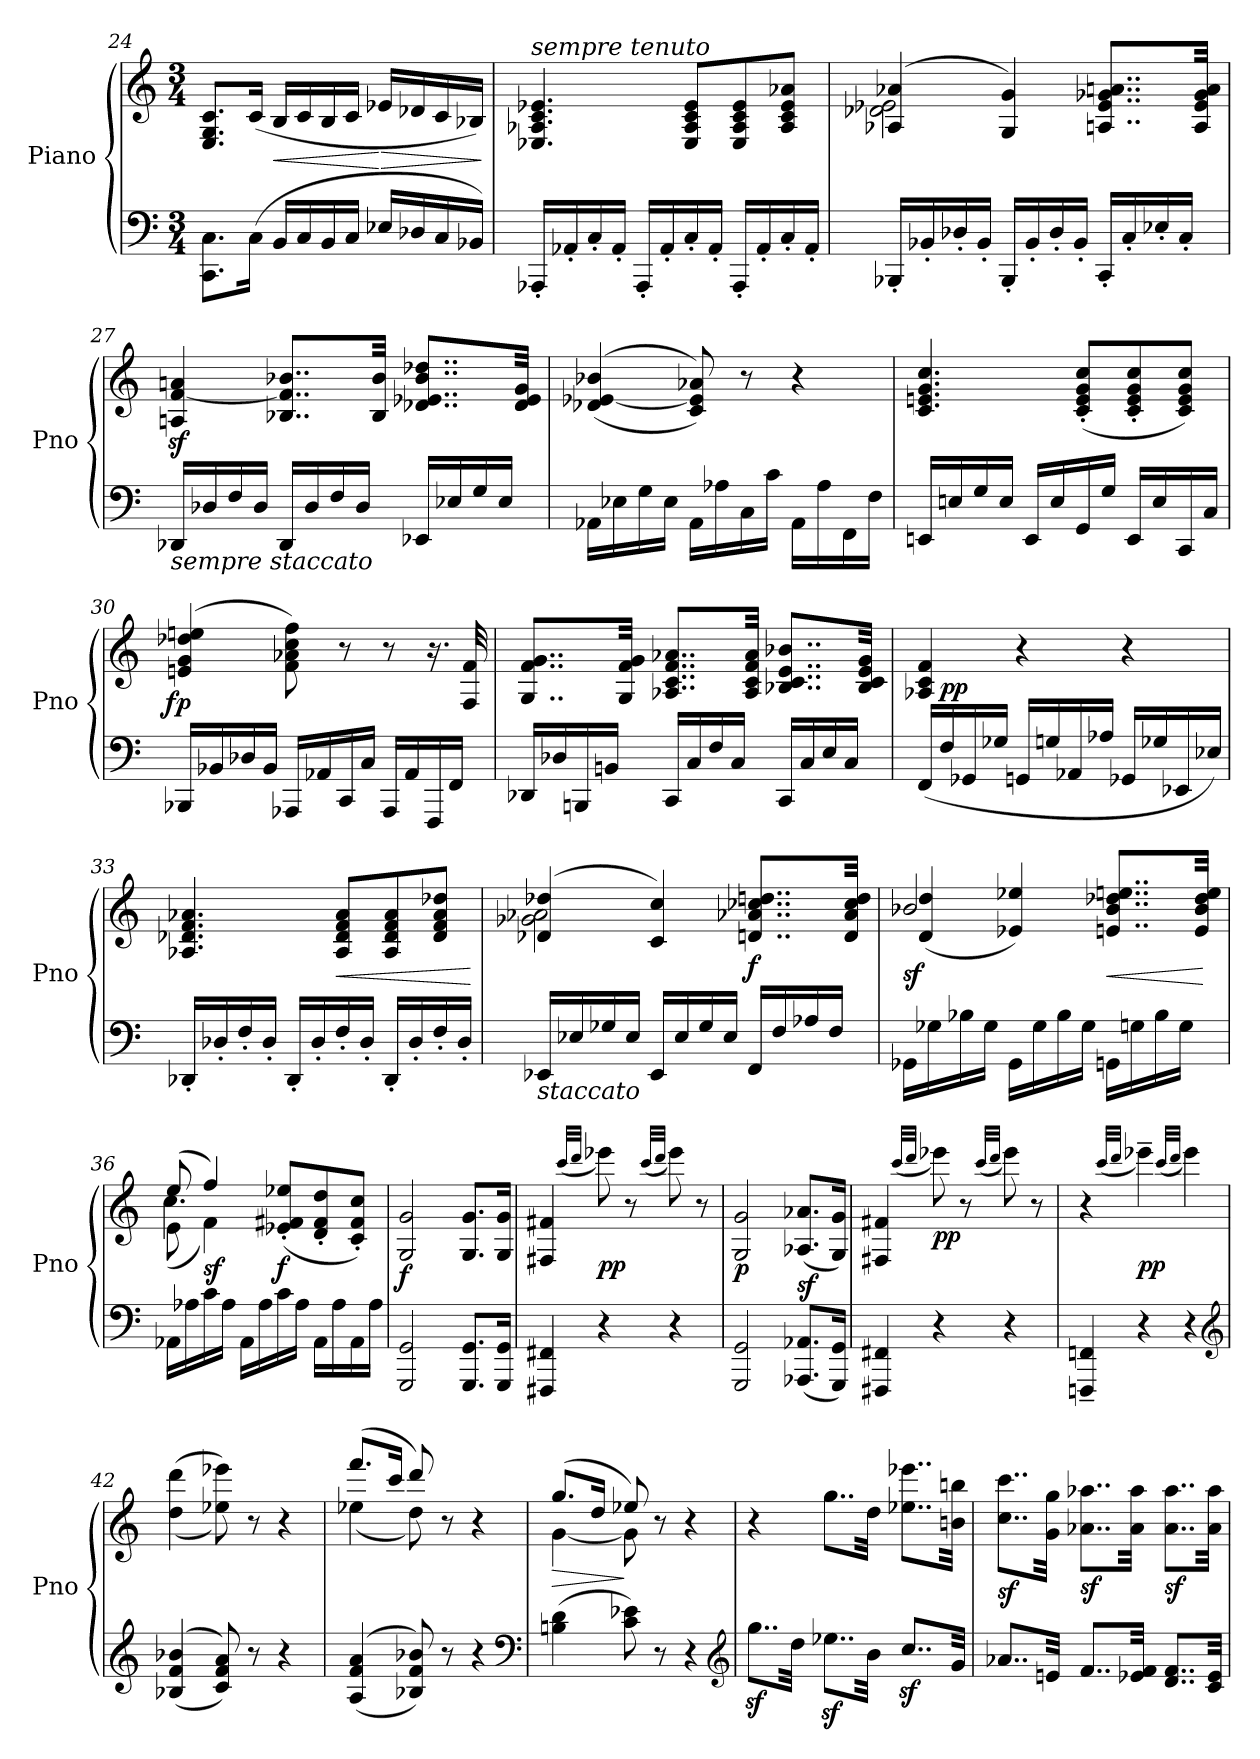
**kern	**kern	**dynam
*part1	*part1	*part1
*staff2	*staff1	*staff1/2
*I"Piano	*	*
*I'Pno	*	*
*clefF4	*clefG2	*
*k[]	*k[]	*
*C:	*C:	*
*M3/4	*M3/4	*
=24	=24	=24
8.CC\ 8.C\L	8.E/ 8.G/ 8.c/L	.
(<16CJk	(>16cJk	.
16BBLL	16BLL	<
16C	16c	.
16BB	16B	.
16CJJ	16cJJ	.
16E-XLL	16e-XLL	[ >
16D-X	16d-X	.
16C	16c	.
16BB-XJJ)	16B-XJJ)	.
.	.	]
=25	=25	=25
!	!LO:TX:a:i:t=sempre tenuto	!
16AAA-X'LL	4.E-X 4.A-X 4.c 4.e-X	.
16AA-X'	.	.
16C'	.	.
16AA-'JJ	.	.
16AAA-'LL	.	.
16AA-'	.	.
16C'	8E- 8A- 8c 8e-L	.
16AA-'JJ	.	.
16AAA-'LL	8E- 8A- 8c 8e-	.
16AA-'	.	.
16C'	8A- 8c 8e- 8a-XJ	.
16AA-'JJ	.	.
=26	=26	=26
*	*^	*
16BBB-X'LL	(4A-X 4a-X	2d-X 2e-X	.
16BB-X'	.	.	.
16D-X'	.	.	.
16BB-'JJ	.	.	.
16BBB-'LL	4G 4g)	.	.
16BB-'	.	.	.
16D-'	.	.	.
16BB-'JJ	.	.	.
16CC'LL	4ryy	8..An 8..e- 8..g-X 8..anL	.
16C'	.	.	.
16E-X'	.	.	.
16C'JJ	.	.	.
.	.	32A 32e- 32g- 32aJkk	.
=27	=27	=27	=27
!LO:TX:b:i:t=sempre staccato	!	!	!
!	!LO:DY:rj	!	!
*	*v	*v	*
16DD-XLL	4Anz> [4fz> 4anz>	.
16D-X	.	.
16F	.	.
16D-JJ	.	.
16DD-LL	8..B-X 8..f] 8..b-XL	.
16D-	.	.
16F	.	.
16D-JJ	.	.
.	32B- 32b-Jkk	.
16EE-XLL	8..d-X 8..e-X 8..b- 8..dd-XL	.
16E-X	.	.
16G	.	.
16E-JJ	.	.
.	32d- 32e- 32gJkk	.
=28	=28	=28
16AA-XLL	(<(>4d-X [4e-X 4b-X	.
16E-X	.	.
16G	.	.
16E-JJ	.	.
16AA-LL	8c 8e-] 8a-X))	.
16A-X	.	.
16C	8r	.
16cJJ	.	.
16AA-\LL	4r	.
16A-\	.	.
16FF\	.	.
16F\JJ	.	.
=29	=29	=29
16EEnLL	4.c 4.en 4.g 4.cc	.
16En	.	.
16G	.	.
16EJJ	.	.
16EELL	.	.
16E	.	.
16GG	(8c' 8e' 8g' 8cc'L	.
16GJJ	.	.
16EELL	8c' 8e' 8g' 8cc'	.
16E	.	.
16CC	8c 8e 8g 8ccJ)	.
16CJJ	.	.
=30	=30	=30
!	!	!LO:DY:cj
16BBB-XLL	(4en 4g 4dd-X 4een	fp
16BB-X	.	.
16D-X	.	.
16BB-JJ	.	.
16AAA-XLL	8f 8a-X 8cc 8ff)	.
16AA-X	.	.
16CC	8r	.
16CJJ	.	.
16AAA-LL	8r	.
16AA-	.	.
16FFF	16.r	.
16FFJJ	.	.
.	32F 32f	.
=31	=31	=31
16DD-XLL	8..G 8..f 8..gL	.
16D-X	.	.
16BBBn	.	.
16BBnJJ	.	.
.	32G 32f 32gJkk	.
16CCLL	8..A-X 8..c 8..f 8..a-XL	.
16C	.	.
16F	.	.
16CJJ	.	.
.	32A- 32c 32f 32a-Jkk	.
16CCLL	8..B-X 8..c 8..e 8..b-XL	.
16C	.	.
16E	.	.
16CJJ	.	.
.	32B- 32c 32e 32gJkk	.
=32	=32	=32
*	*^	*
(16FFLL	4A-X 4c 4f	16ryy	.
16F	.	2ryy	pp
16GG-X	.	.	.
16G-XJJ	.	.	.
16GGn/LL	4r	.	.
16Gn/	.	.	.
16AA-X/	.	.	.
16A-X/JJ	.	.	.
16GG-XLL	4r	.	.
16G-X	.	8.ryy	.
16EE-X	.	.	.
16E-XJJ)	.	.	.
*	*v	*v	*
=33	=33	=33
16DD-X'LL	4.A-X 4.d-X 4.f 4.a-X	.
16D-X'	.	.
16F'	.	.
16D-'JJ	.	.
16DD-'LL	.	.
16D-'	.	.
16F'	8A- 8d- 8f 8a-L	<
16D-'JJ	.	.
16DD-'LL	8A- 8d- 8f 8a-	.
16D-'	.	.
16F'	8d- 8f 8a- 8dd-XJ	.
16D-'JJ	.	.
.	.	[
=34	=34	=34
*	*^	*
!LO:TX:b:i:t=staccato	!	!	!
16EE-XLL	(4d-X 4dd-X	2g-X 2a-X	.
16E-X	.	.	.
16G-X	.	.	.
16E-JJ	.	.	.
16EE-LL	4c 4cc)	.	.
16E-	.	.	.
16G-	.	.	.
16E-JJ	.	.	.
16FFLL	4ryy	8..dn 8..a-X 8..cc-X 8..ddnL	f
16F	.	.	.
16A-X	.	.	.
16FJJ	.	.	.
.	.	32d 32a- 32cc- 32ddJkk	.
=35	=35	=35	=35
16GG-XLL	2b-X/	(4d/ 4dd/	sf
16G-X	.	.	.
16B-X	.	.	.
16G-JJ	.	.	.
16GG-LL	.	4e-X/ 4ee-X/)	.
16G-	.	.	.
16B-	.	.	.
16G-JJ	.	.	.
16GGnLL	8..en 8..b- 8..dd-X 8..eenL	4ryy	<
16Gn	.	.	.
16B-	.	.	.
16GJJ	.	.	.
.	32e 32b- 32dd- 32eeJkk	.	.
*	*v	*v	*
.	.	[
=36	=36	=36
*	*^	*
*	*	*^	*
16AA-XLL	(8ee	(8e	4.cc\	.
16A-X	.	.	.	.
16c	4ff)	4f)	.	sf
16A-JJ	.	.	.	.
16AA-LL	.	.	.	.
16A-	.	.	.	.
16c	(>8e-X'> 8f#X'> 8ee-X'>L	4.ryy	4.ryy	f
16A-JJ	.	.	.	.
16AA-LL	8d'> 8f#'> 8dd'>	.	.	.
16A-	.	.	.	.
16AA-	8c'> 8f#'> 8cc'>J)	.	.	.
16A-JJ	.	.	.	.
*	*v	*v	*v	*
=37	=37	=37
2GGG 2GG	2G 2g	f
8.GGG 8.GGL	8.G 8.gL	.
16GGG 16GGJk	16G 16gJk	.
=38	=38	=38
4FFF#X 4FF#X	4F#X 4f#X	.
.	(32qcccLLL	.
.	32qdddJJJ	.
4r	8eee-X)	pp
.	8r	.
.	(32qcccLLL	.
.	32qdddJJJ	.
4r	8eee-)	.
.	8r	.
=39	=39	=39
2GGG 2GG	2G 2g	p
(8.AAA-X 8.AA-XL	(8.A-X 8.a-XL	sf
16GGG 16GGJk)	16G 16gJk)	.
=40	=40	=40
4FFF#X 4FF#X	4F#X 4f#X	.
.	(32qcccLLL	.
.	32qdddJJJ	.
!	!	!LO:DY:b
4r	8eee-X)	pp
.	8r	.
.	(32qcccLLL	.
.	32qdddJJJ	.
4r	8eee-)	.
.	8r	.
=41	=41	=41
4FFFn~ 4FFn~	4r	.
.	(32qcccLLL	.
.	32qdddJJJ	.
4r	4eee-X~)	pp
.	(32qcccLLL	.
.	32qdddJJJ	.
4r	4eee-)	.
*clefG2	*	*
=42	=42	=42
(<(>4B-X 4f 4b-X	(<(>4dd 4ddd	.
8c 8f 8a))	8ee-X 8eee-X))	.
8r	8r	.
4r	4r	.
=43	=43	=43
*	*^	*
(<(>4A 4f 4a	(8.fffL	(4ee-X	.
.	16cccJk	.	.
8B-X 8f 8b-X))	8ddd)	8dd)	.
8r	4.ryy	8r	.
4r	.	4r	.
*clefF4	*	*	*
=44	=44	=44	=44
(4Bn 4d	(8.ggL	[4g	>
.	16ddJk	.	.
8c 8e-X)	8ee-X)	8g]	]
8r	4.ryy	8r	.
4r	.	4r	.
*	*v	*v	*
*clefG2	*	*
=45	=45	=45
8..ggz>L	4r	.
32ddJkk	.	.
8..ee-Xz>L	8..ggL	.
32bJkk	32ddJkk	.
8..ccz>L	8..ee-X 8..eee-XL	.
32gJkk	32bn 32bbnJkk	.
=46	=46	=46
8..a-XL	8..cc 8..cccL	sf
32enJkk	32g 32ggJkk	.
8..fL	8..a-X 8..aa-XL	sf
32e-X 32fJkk	32a- 32aa-Jkk	.
8..d 8..fL	8..a- 8..aa-L	sf
32c 32e-Jkk	32a- 32aa-Jkk	.
=	=	=
*-	*-	*-
